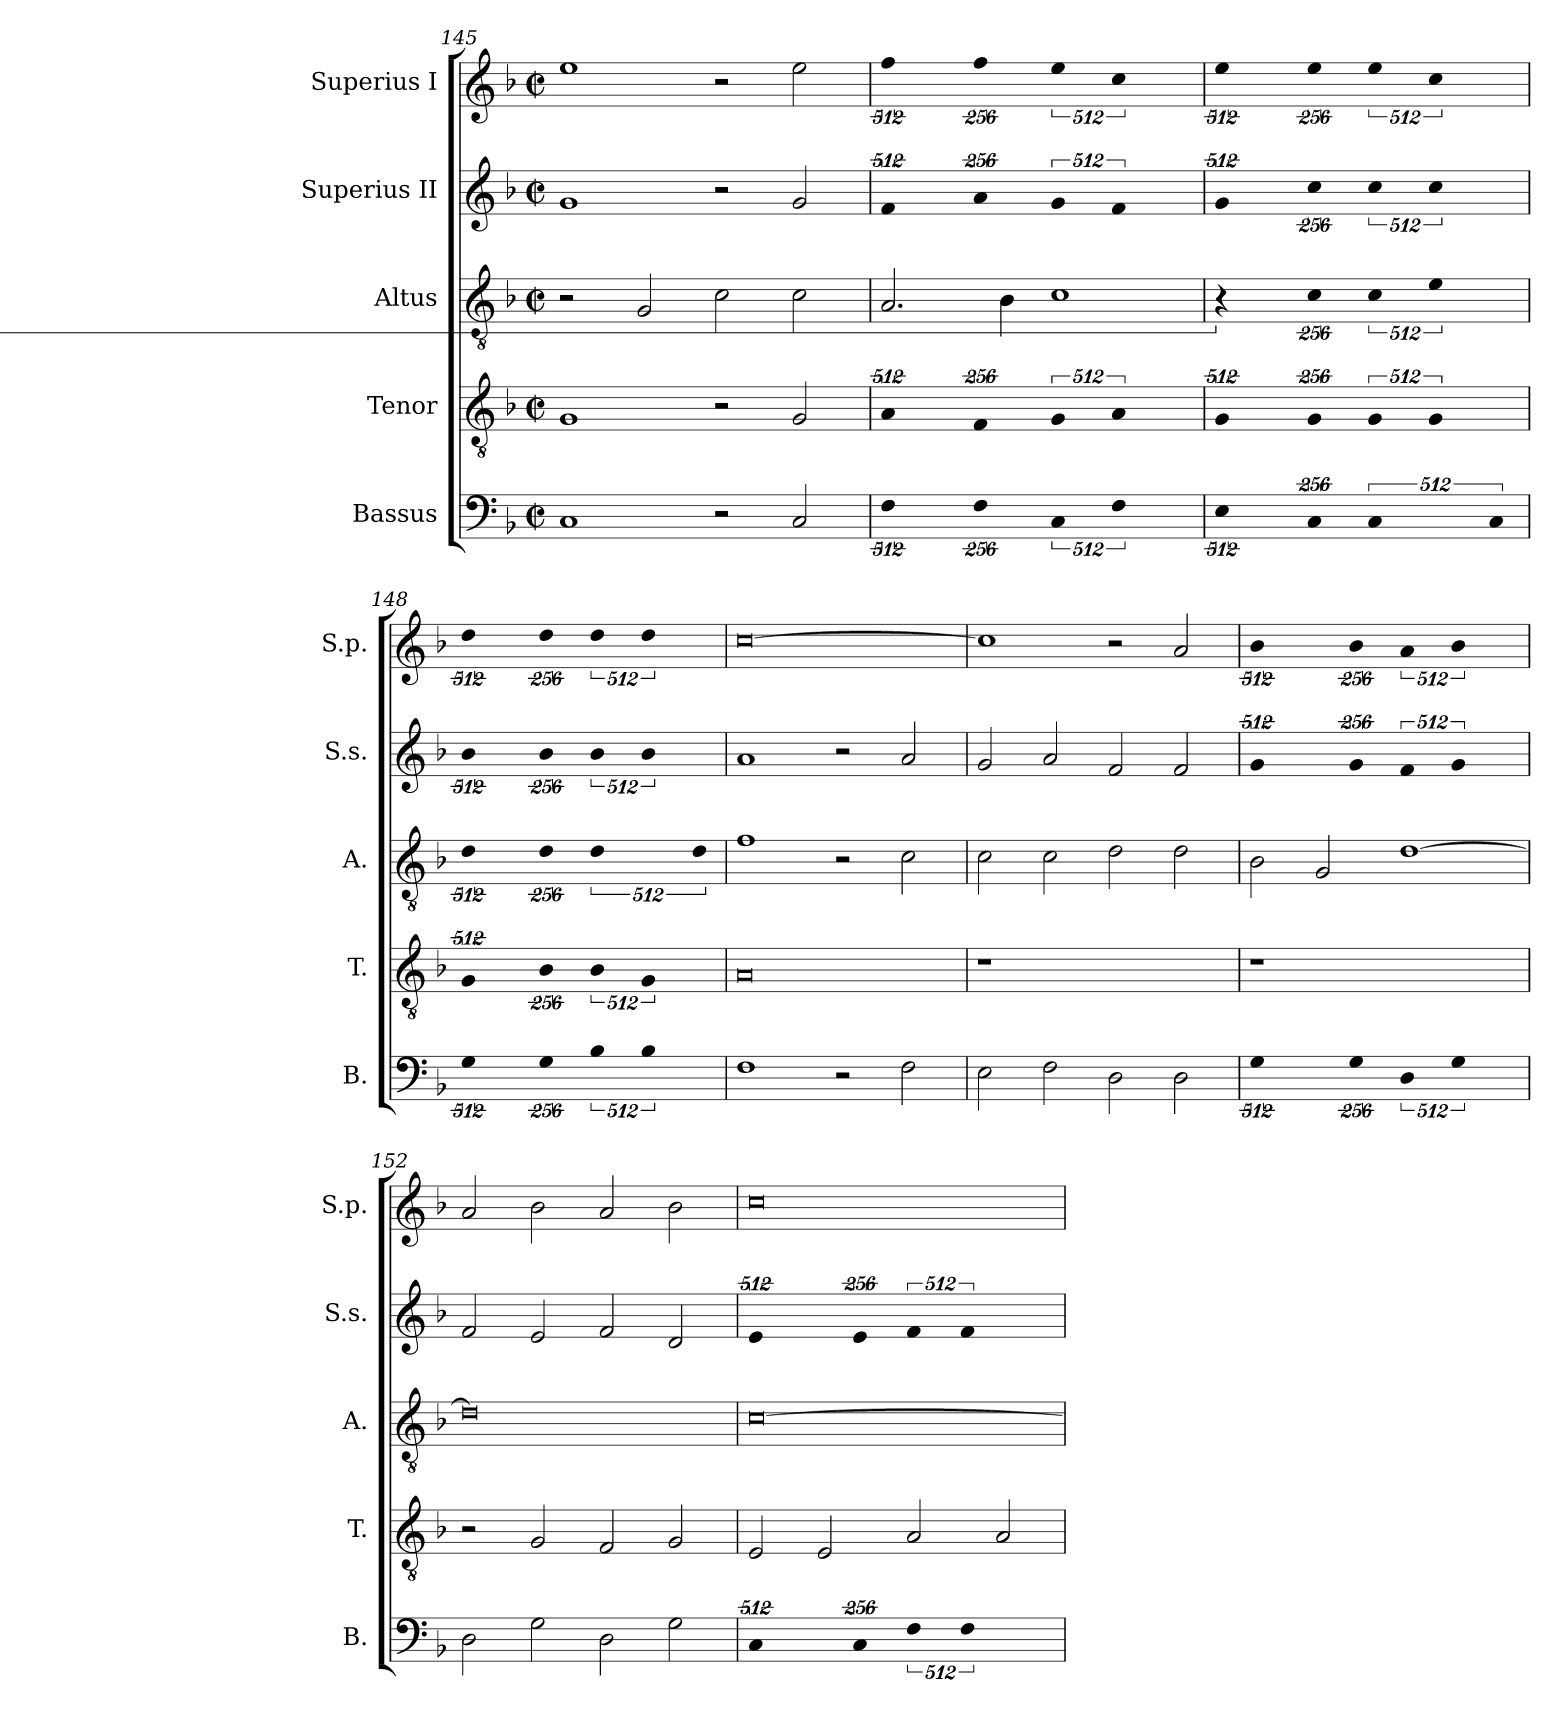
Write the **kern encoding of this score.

**kern	**kern	**kern	**kern	**kern
*part5	*part4	*part3	*part2	*part1
*staff5	*staff4	*staff3	*staff2	*staff1
*I"Bassus	*I"Tenor	*I"Altus	*I"Superius II	*I"Superius I
*I'B.	*I'T.	*I'A.	*I'S.s.	*I'S.p.
!!LO:PB:g=z
*clefF4	*clefGv2	*clefGv2	*clefG2	*clefG2
*	*ITrd7c12	*ITrd7c12	*	*
*k[b-]	*k[b-]	*k[b-]	*k[b-]	*k[b-]
*F:	*F:	*F:	*F:	*F:
*M2/2	*M2/2	*M2/2	*M2/2	*M2/2
*met(c|)	*met(c|)	*met(c|)	*met(c|)	*met(c|)
=145	=145	=145	=145	=145
1Ci	1GGi	2r	1gi	1eei
.	.	2GGi/	.	.
2r	2r	2Ci\	2r	2r
2Ci/	2GGi/	2Ci\	2gi/	2eei\
=146	=146	=146	=146	=146
!LO:N:vis=1	!LO:N:vis=1	!	!LO:N:vis=1	!LO:N:vis=1
512%341Fi	512%341AAi	2.AAi/	512%341fi	512%341ffi
!LO:N:vis=2	!LO:N:vis=2	!	!LO:N:vis=2	!LO:N:vis=2
512%171Fi\	512%171FFi/	.	512%171ai/	512%171ffi\
.	.	4BB-i\	.	.
!LO:N:vis=2	!LO:N:vis=2	!	!LO:N:vis=2	!LO:N:vis=2
1024%341Ci/	1024%341GGi/	1Ci	1024%341gi/	1024%341eei\
!LO:N:vis=1	!LO:N:vis=1	!	!LO:N:vis=1	!LO:N:vis=1
1024%683Fi	1024%683AAi	.	1024%683fi	1024%683cci
=147	=147	=147	=147	=147
!LO:N:vis=1	!LO:N:vis=1	!LO:N:vis=1	!LO:N:vis=1	!LO:N:vis=1
512%341Ei	512%341GGi	512%341r	512%341gi	512%341eei
!LO:N:vis=2	!LO:N:vis=2	!LO:N:vis=2	!LO:N:vis=2	!LO:N:vis=2
512%171Ci/	512%171GGi/	512%171Ci\	512%171cci\	512%171eei\
!LO:N:vis=1	!LO:N:vis=2	!LO:N:vis=2	!LO:N:vis=2	!LO:N:vis=2
512%341Ci	1024%341GGi/	1024%341Ci\	1024%341cci\	1024%341eei\
!	!LO:N:vis=1	!LO:N:vis=1	!LO:N:vis=1	!LO:N:vis=1
.	1024%683GGi	1024%683Ei	1024%683cci	1024%683cci
!LO:N:vis=2	!	!	!	!
512%171Ci/	.	.	.	.
=148	=148	=148	=148	=148
!LO:N:vis=1	!LO:N:vis=1	!LO:N:vis=1	!LO:N:vis=1	!LO:N:vis=1
512%341Gi	512%341GGi	512%341Di	512%341b-i	512%341ddi
!LO:N:vis=2	!LO:N:vis=2	!LO:N:vis=2	!LO:N:vis=2	!LO:N:vis=2
512%171Gi\	512%171BB-i\	512%171Di\	512%171b-i\	512%171ddi\
!LO:N:vis=2	!LO:N:vis=2	!LO:N:vis=1	!LO:N:vis=2	!LO:N:vis=2
1024%341B-i\	1024%341BB-i\	512%341Di	1024%341b-i\	1024%341ddi\
!LO:N:vis=1	!LO:N:vis=1	!	!LO:N:vis=1	!LO:N:vis=1
1024%683B-i	1024%683GGi	.	1024%683b-i	1024%683ddi
!	!	!LO:N:vis=2	!	!
.	.	512%171Di\	.	.
=149	=149	=149	=149	=149
1Fi	0AAi	1Fi	1ai	[>0cci
2r	.	2r	2r	.
2Fi\	.	2Ci\	2ai/	.
!!LO:LB:g=z
=150	=150	=150	=150	=150
!	!LO:N:vis=1	!	!	!
2Ei\	1r	2Ci\	2gi/	1cci]
2Fi\	.	2Ci\	2ai/	.
2Di\	1ryy	2Di\	2fi/	2r
2Di\	.	2Di\	2fi/	2ai/
=151	=151	=151	=151	=151
!LO:N:vis=1	!LO:N:vis=1	!	!LO:N:vis=1	!LO:N:vis=1
512%341Gi	1r	2BB-i\	512%341gi	512%341b-i
.	.	2GGi/	.	.
!LO:N:vis=2	!	!	!LO:N:vis=2	!LO:N:vis=2
512%171Gi\	.	.	512%171gi/	512%171b-i\
!LO:N:vis=2	!	!	!LO:N:vis=2	!LO:N:vis=2
1024%341Di\	1ryy	[>1Di	1024%341fi/	1024%341ai/
!LO:N:vis=1	!	!	!LO:N:vis=1	!LO:N:vis=1
1024%683Gi	.	.	1024%683gi	1024%683b-i
=152	=152	=152	=152	=152
2Di\	2r	0Di]	2fi/	2ai/
2Gi\	2GGi/	.	2ei/	2b-i\
2Di\	2FFi/	.	2fi/	2ai/
2Gi\	2GGi/	.	2di/	2b-i\
=153	=153	=153	=153	=153
!LO:N:vis=1	!	!	!LO:N:vis=1	!
512%341Ci	2EEi/	[>0Ci	512%341ei	0cci
.	2EEi/	.	.	.
!LO:N:vis=2	!	!	!LO:N:vis=2	!
512%171Ci/	.	.	512%171ei/	.
!LO:N:vis=2	!	!	!LO:N:vis=2	!
1024%341Fi\	2AAi/	.	1024%341fi/	.
!LO:N:vis=1	!	!	!LO:N:vis=1	!
1024%683Fi	.	.	1024%683fi	.
.	2AAi/	.	.	.
=	=	=	=	=
*-	*-	*-	*-	*-
